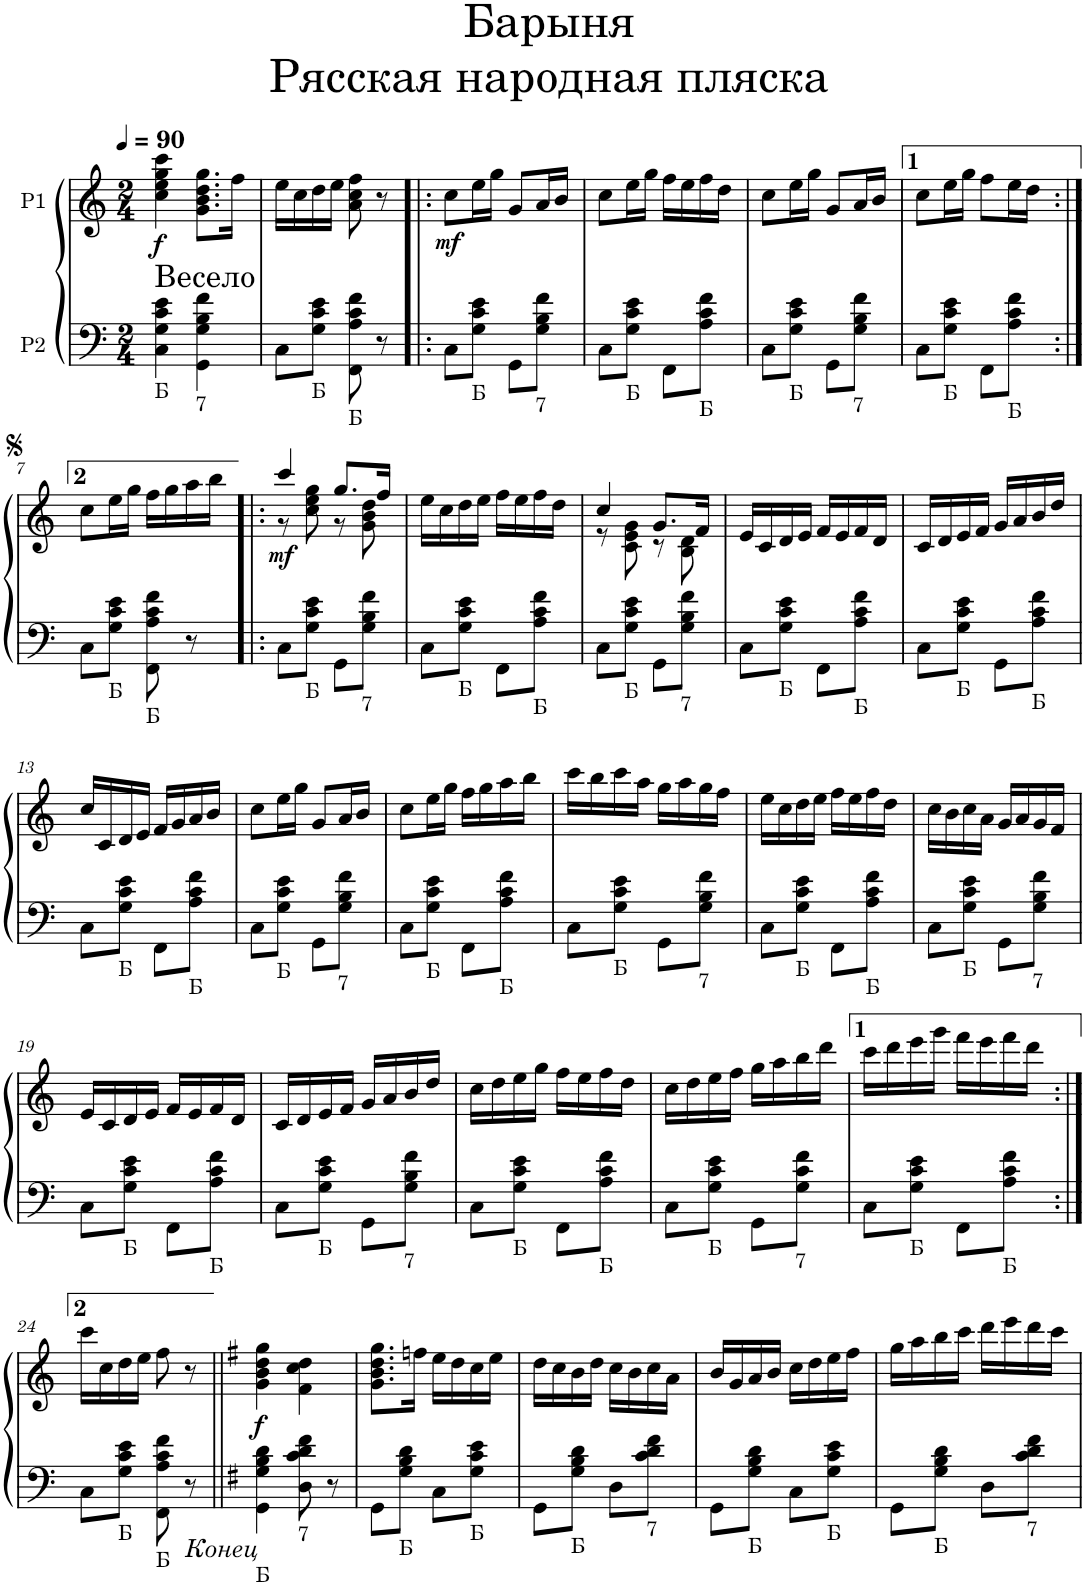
**kern	**kern	**dynam
*part2	*part1	*part1
*staff2	*staff1	*staff1
*I"P2	*I"P1	*
*clefF4	*clefG2	*
*k[]	*k[]	*
*M2/4	*M2/4	*
*MM90	*MM90	*
=1	=1	=1
!	!LO:TX:b:t=Весело	!
!LO:TX:b:t=Б	!	!
!	!	!LO:DY:b
4C\ 4G\ 4c\ 4e\	4cc\ 4ee\ 4gg\ 4ccc\	f
!LO:TX:b:t=7	!	!
4GG\ 4G\ 4B\ 4f\	8.g\ 8.b\ 8.dd\ 8.gg\L	.
.	16ff\Jk	.
=2	=2	=2
8C\L	16ee\LL	.
.	16cc\	.
!LO:TX:b:t=Б	!	!
8G\ 8c\ 8e\J	16dd\	.
.	16ee\JJ	.
!LO:TX:b:t=Б	!	!
8FF\ 8A\ 8c\ 8f\	8a\ 8cc\ 8ff\	.
8r	8r	.
=3!|:	=3!|:	=3!|:
!	!	!LO:DY:b
8C\L	8cc\L	mf
!LO:TX:b:t=Б	!	!
8G\ 8c\ 8e\J	16ee\L	.
.	16gg\JJ	.
8GG\L	8g/L	.
!LO:TX:b:t=7	!	!
8G\ 8B\ 8f\J	16a/L	.
.	16b/JJ	.
=4	=4	=4
8C\L	8cc\L	.
!LO:TX:b:t=Б	!	!
8G\ 8c\ 8e\J	16ee\L	.
.	16gg\JJ	.
8FF\L	16ff\LL	.
.	16ee\	.
!LO:TX:b:t=Б	!	!
8A\ 8c\ 8f\J	16ff\	.
.	16dd\JJ	.
=5	=5	=5
8C\L	8cc\L	.
!LO:TX:b:t=Б	!	!
8G\ 8c\ 8e\J	16ee\L	.
.	16gg\JJ	.
8GG\L	8g/L	.
!LO:TX:b:t=7	!	!
8G\ 8B\ 8f\J	16a/L	.
.	16b/JJ	.
=6	=6	=6
8C\L	8cc\L	.
!LO:TX:b:t=Б	!	!
8G\ 8c\ 8e\J	16ee\L	.
.	16gg\JJ	.
8FF\L	8ff\L	.
!LO:TX:b:t=Б	!	!
8A\ 8c\ 8f\J	16ee\L	.
.	16dd\JJ	.
!!LO:LB:g=z
=7:|!	=7:|!	=7:|!
8C\L	8cc\L	.
!LO:TX:b:t=Б	!	!
8G\ 8c\ 8e\J	16ee\L	.
.	16gg\JJ	.
!LO:TX:b:t=Б	!	!
8FF\ 8A\ 8c\ 8f\	16ff\LL	.
.	16gg\	.
8r	16aa\	.
.	16bb\JJ	.
=8!|:	=8!|:	=8!|:
*	*^	*
!	!	!	!LO:DY:b
8C\L	4ccc/	8r	mf
!LO:TX:b:t=Б	!	!	!
8G\ 8c\ 8e\J	.	8cc\ 8ee\ 8gg\	.
8GG\L	8.gg/L	8r	.
!LO:TX:b:t=7	!	!	!
8G\ 8B\ 8f\J	.	8g\ 8b\ 8dd\	.
.	16ff/Jk	.	.
*	*v	*v	*
=9	=9	=9
8C\L	16ee\LL	.
.	16cc\	.
!LO:TX:b:t=Б	!	!
8G\ 8c\ 8e\J	16dd\	.
.	16ee\JJ	.
8FF\L	16ff\LL	.
.	16ee\	.
!LO:TX:b:t=Б	!	!
8A\ 8c\ 8f\J	16ff\	.
.	16dd\JJ	.
=10	=10	=10
*	*^	*
8C\L	4cc/	8r	.
!LO:TX:b:t=Б	!	!	!
8G\ 8c\ 8e\J	.	8c\ 8e\ 8g\	.
8GG\L	8.g/L	8r	.
!LO:TX:b:t=7	!	!	!
8G\ 8B\ 8f\J	.	8B\ 8d\	.
.	16f/Jk	.	.
*	*v	*v	*
=11	=11	=11
8C\L	16e/LL	.
.	16c/	.
!LO:TX:b:t=Б	!	!
8G\ 8c\ 8e\J	16d/	.
.	16e/JJ	.
8FF\L	16f/LL	.
.	16e/	.
!LO:TX:b:t=Б	!	!
8A\ 8c\ 8f\J	16f/	.
.	16d/JJ	.
=12	=12	=12
8C\L	16c/LL	.
.	16d/	.
!LO:TX:b:t=Б	!	!
8G\ 8c\ 8e\J	16e/	.
.	16f/JJ	.
8GG\L	16g/LL	.
.	16a/	.
!LO:TX:b:t=Б	!	!
8A\ 8c\ 8f\J	16b/	.
.	16dd/JJ	.
!!LO:LB:g=z
=13	=13	=13
8C\L	16cc/LL	.
.	16c/	.
!LO:TX:b:t=Б	!	!
8G\ 8c\ 8e\J	16d/	.
.	16e/JJ	.
8FF\L	16f/LL	.
.	16g/	.
!LO:TX:b:t=Б	!	!
8A\ 8c\ 8f\J	16a/	.
.	16b/JJ	.
=14	=14	=14
8C\L	8cc\L	.
!LO:TX:b:t=Б	!	!
8G\ 8c\ 8e\J	16ee\L	.
.	16gg\JJ	.
8GG\L	8g/L	.
!LO:TX:b:t=7	!	!
8G\ 8B\ 8f\J	16a/L	.
.	16b/JJ	.
=15	=15	=15
8C\L	8cc\L	.
!LO:TX:b:t=Б	!	!
8G\ 8c\ 8e\J	16ee\L	.
.	16gg\JJ	.
8FF\L	16ff\LL	.
.	16gg\	.
!LO:TX:b:t=Б	!	!
8A\ 8c\ 8f\J	16aa\	.
.	16bb\JJ	.
=16	=16	=16
8C\L	16ccc\LL	.
.	16bb\	.
!LO:TX:b:t=Б	!	!
8G\ 8c\ 8e\J	16ccc\	.
.	16aa\JJ	.
8GG\L	16gg\LL	.
.	16aa\	.
!LO:TX:b:t=7	!	!
8G\ 8B\ 8f\J	16gg\	.
.	16ff\JJ	.
=17	=17	=17
8C\L	16ee\LL	.
.	16cc\	.
!LO:TX:b:t=Б	!	!
8G\ 8c\ 8e\J	16dd\	.
.	16ee\JJ	.
8FF\L	16ff\LL	.
.	16ee\	.
!LO:TX:b:t=Б	!	!
8A\ 8c\ 8f\J	16ff\	.
.	16dd\JJ	.
=18	=18	=18
8C\L	16cc\LL	.
.	16b\	.
!LO:TX:b:t=Б	!	!
8G\ 8c\ 8e\J	16cc\	.
.	16a\JJ	.
8GG\L	16g/LL	.
.	16a/	.
!LO:TX:b:t=7	!	!
8G\ 8B\ 8f\J	16g/	.
.	16f/JJ	.
!!LO:LB:g=z
=19	=19	=19
8C\L	16e/LL	.
.	16c/	.
!LO:TX:b:t=Б	!	!
8G\ 8c\ 8e\J	16d/	.
.	16e/JJ	.
8FF\L	16f/LL	.
.	16e/	.
!LO:TX:b:t=Б	!	!
8A\ 8c\ 8f\J	16f/	.
.	16d/JJ	.
=20	=20	=20
8C\L	16c/LL	.
.	16d/	.
!LO:TX:b:t=Б	!	!
8G\ 8c\ 8e\J	16e/	.
.	16f/JJ	.
8GG\L	16g/LL	.
.	16a/	.
!LO:TX:b:t=7	!	!
8G\ 8B\ 8f\J	16b/	.
.	16dd/JJ	.
=21	=21	=21
8C\L	16cc\LL	.
.	16dd\	.
!LO:TX:b:t=Б	!	!
8G\ 8c\ 8e\J	16ee\	.
.	16gg\JJ	.
8FF\L	16ff\LL	.
.	16ee\	.
!LO:TX:b:t=Б	!	!
8A\ 8c\ 8f\J	16ff\	.
.	16dd\JJ	.
=22	=22	=22
8C\L	16cc\LL	.
.	16dd\	.
!LO:TX:b:t=Б	!	!
8G\ 8c\ 8e\J	16ee\	.
.	16ff\JJ	.
8GG\L	16gg\LL	.
.	16aa\	.
!LO:TX:b:t=7	!	!
8G\ 8c\ 8f\J	16bb\	.
.	16ddd\JJ	.
=23	=23	=23
8C\L	16ccc\LL	.
.	16ddd\	.
!LO:TX:b:t=Б	!	!
8G\ 8c\ 8e\J	16eee\	.
.	16ggg\JJ	.
8FF\L	16fff\LL	.
.	16eee\	.
!LO:TX:b:t=Б	!	!
8A\ 8c\ 8f\J	16fff\	.
.	16ddd\JJ	.
!!LO:LB:g=z
=24:|!	=24:|!	=24:|!
8C\L	16ccc\LL	.
.	16cc\	.
!LO:TX:b:t=Б	!	!
8G\ 8c\ 8e\J	16dd\	.
.	16ee\JJ	.
!LO:TX:b:t=Б	!	!
8FF\ 8A\ 8c\ 8f\	8ff\	.
!LO:TX:b:i:t=Конец	!	!
8r	8r	.
=25||	=25||	=25||
*k[f#]	*k[f#]	*
*G:	*G:	*
!LO:TX:b:t=Б	!	!
!	!	!LO:DY:b
4GG\ 4G\ 4B\ 4d\	4g\ 4b\ 4dd\ 4gg\	f
!LO:TX:b:t=7	!	!
8D\ 8c\ 8d\ 8f#\	4f#\ 4cc\ 4dd\	.
8r	.	.
=26	=26	=26
8GG\L	8.g\ 8.b\ 8.dd\ 8.gg\L	.
!LO:TX:b:t=Б	!	!
8G\ 8B\ 8d\J	.	.
.	16ffn\Jk	.
8C\L	16ee\LL	.
.	16dd\	.
!LO:TX:b:t=Б	!	!
8G\ 8c\ 8e\J	16cc\	.
.	16ee\JJ	.
=27	=27	=27
8GG\L	16dd\LL	.
.	16cc\	.
!LO:TX:b:t=Б	!	!
8G\ 8B\ 8d\J	16b\	.
.	16dd\JJ	.
8D\L	16cc\LL	.
.	16b\	.
!LO:TX:b:t=7	!	!
8c\ 8d\ 8f#\J	16cc\	.
.	16a\JJ	.
=28	=28	=28
8GG\L	16b/LL	.
.	16g/	.
!LO:TX:b:t=Б	!	!
8G\ 8B\ 8d\J	16a/	.
.	16b/JJ	.
8C\L	16cc\LL	.
.	16dd\	.
!LO:TX:b:t=Б	!	!
8G\ 8c\ 8e\J	16ee\	.
.	16ff#\JJ	.
=29	=29	=29
8GG\L	16gg\LL	.
.	16aa\	.
!LO:TX:b:t=Б	!	!
8G\ 8B\ 8d\J	16bb\	.
.	16ccc\JJ	.
8D\L	16ddd\LL	.
.	16eee\	.
!LO:TX:b:t=7	!	!
8c\ 8d\ 8f#\J	16ddd\	.
.	16ccc\JJ	.
=	=	=
*-	*-	*-
